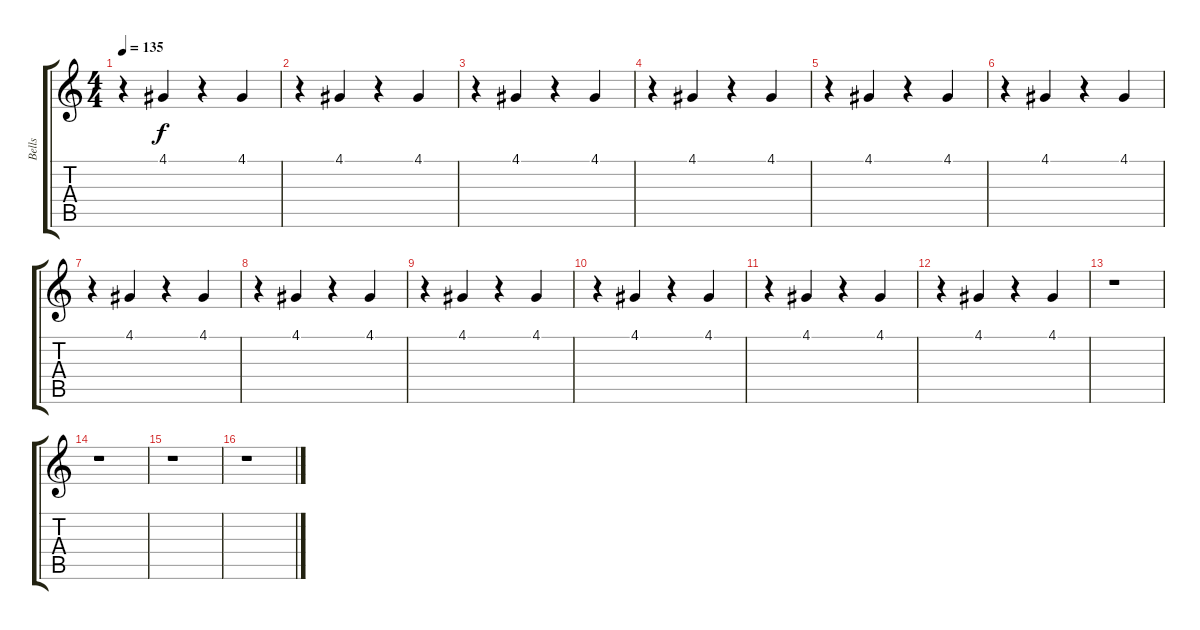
\track ("Bells" "Bells") {instrument tubularbells}
\staff {score tabs}
\tuning (E4 B3 G3 D3 A2 E2) {hide}
\ts (4 4)
\tempo 135
\clef g2
\ks c
r.4{dy f} 4.1.4 r.4 4.1.4 |
r.4 4.1.4 r.4 4.1.4 |
r.4 4.1.4 r.4 4.1.4 |
r.4 4.1.4 r.4 4.1.4 |
r.4 4.1.4 r.4 4.1.4 |
r.4 4.1.4 r.4 4.1.4 |
r.4 4.1.4 r.4 4.1.4 |
r.4 4.1.4 r.4 4.1.4 |
r.4 4.1.4 r.4 4.1.4 |
r.4 4.1.4 r.4 4.1.4 |
r.4 4.1.4 r.4 4.1.4 |
r.4 4.1.4 r.4 4.1.4 |
r.1 |
r.1 |
r.1 |
r.1
